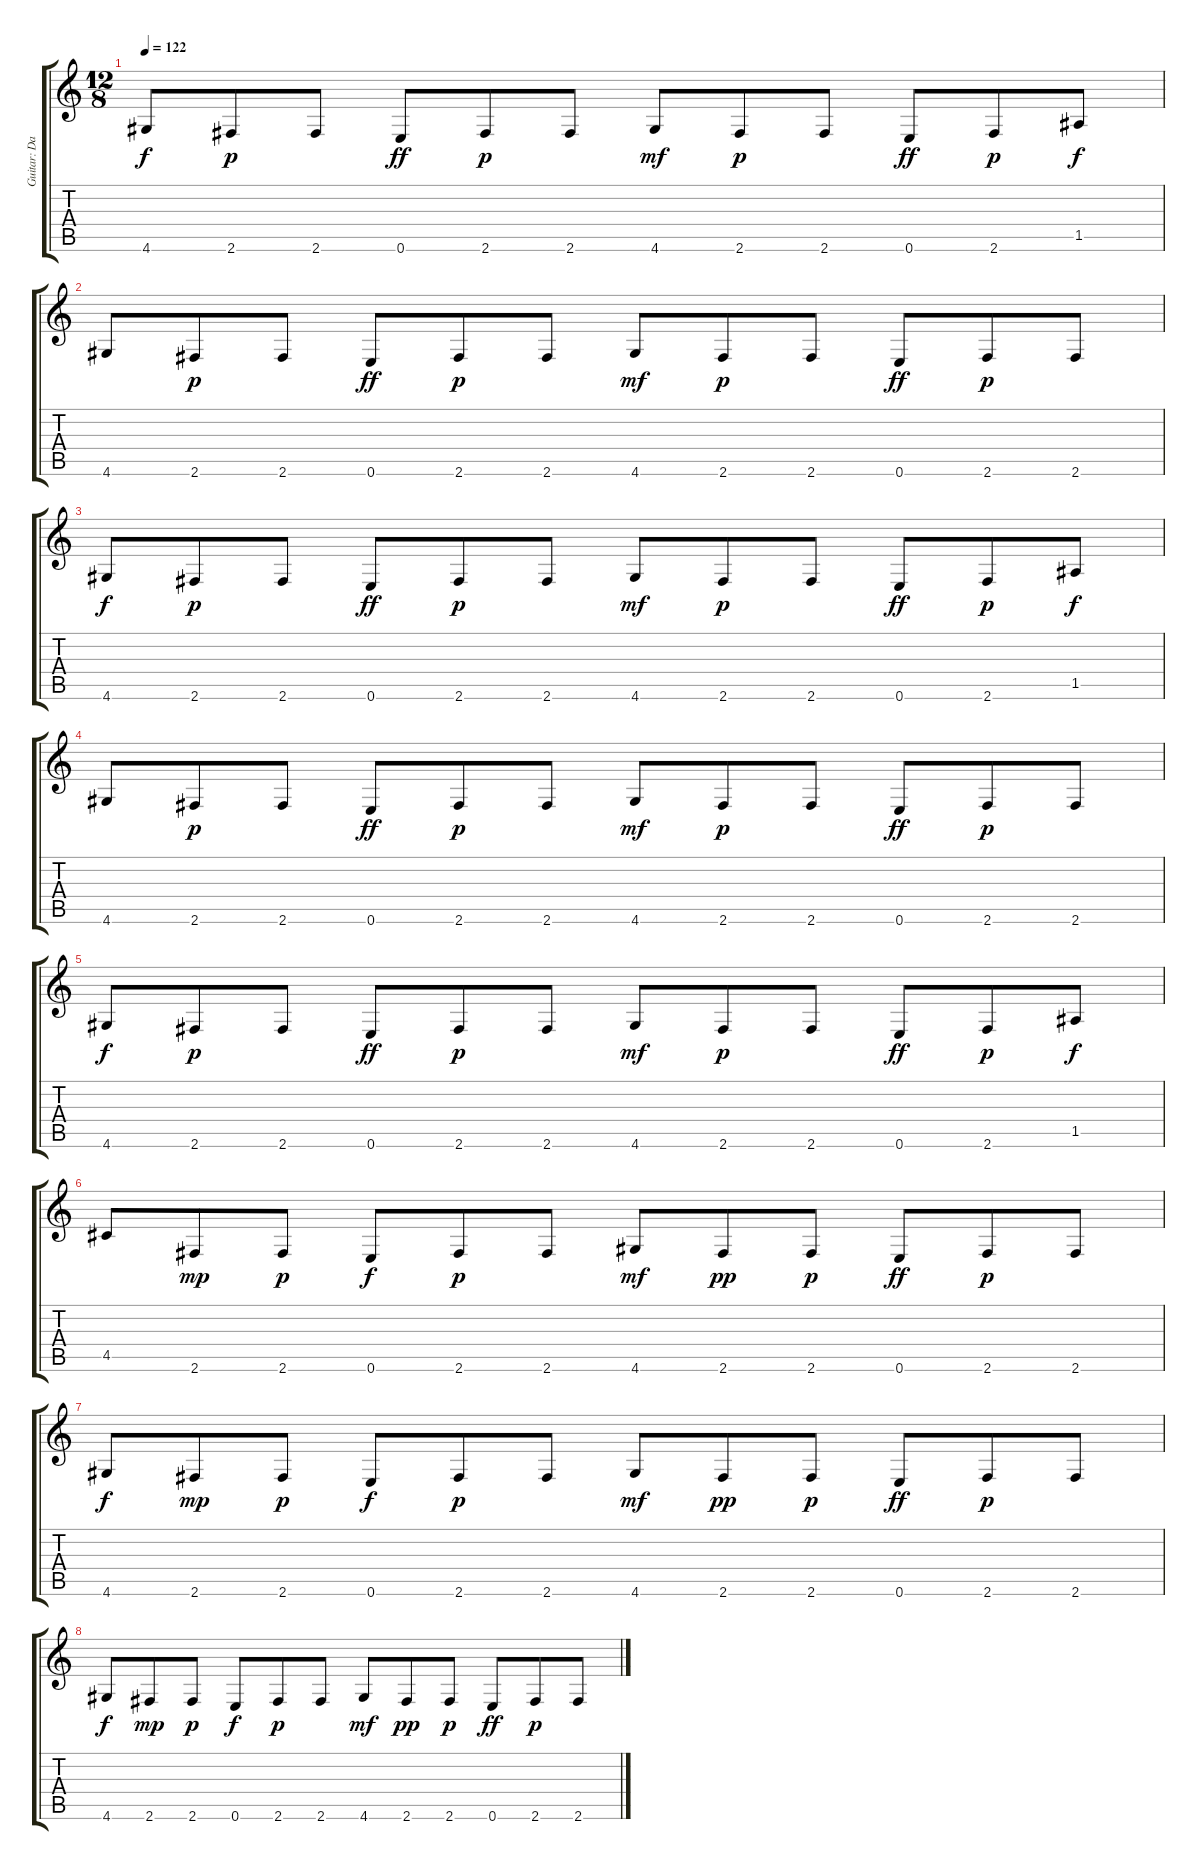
\track ("Guitar: Davey Johnstone" "Guitar: Da") {instrument electricguitarjazz}
\staff {score tabs}
\tuning (E4 B3 G3 D3 A2 E2) {hide}
\ts (12 8)
\tempo 122
\clef g2
\ks c
4.6.8{dy f} 2.6.8{dy p} 2.6.8 0.6.8{dy ff} 2.6.8{dy p} 2.6.8 4.6.8{dy mf} 2.6.8{dy p} 2.6.8 0.6.8{dy ff} 2.6.8{dy p} 1.5.8{dy f} |
4.6.8 2.6.8{dy p} 2.6.8 0.6.8{dy ff} 2.6.8{dy p} 2.6.8 4.6.8{dy mf} 2.6.8{dy p} 2.6.8 0.6.8{dy ff} 2.6.8{dy p} 2.6.8 |
4.6.8{dy f} 2.6.8{dy p} 2.6.8 0.6.8{dy ff} 2.6.8{dy p} 2.6.8 4.6.8{dy mf} 2.6.8{dy p} 2.6.8 0.6.8{dy ff} 2.6.8{dy p} 1.5.8{dy f} |
4.6.8 2.6.8{dy p} 2.6.8 0.6.8{dy ff} 2.6.8{dy p} 2.6.8 4.6.8{dy mf} 2.6.8{dy p} 2.6.8 0.6.8{dy ff} 2.6.8{dy p} 2.6.8 |
4.6.8{dy f} 2.6.8{dy p} 2.6.8 0.6.8{dy ff} 2.6.8{dy p} 2.6.8 4.6.8{dy mf} 2.6.8{dy p} 2.6.8 0.6.8{dy ff} 2.6.8{dy p} 1.5.8{dy f} |
4.5.8 2.6.8{dy mp} 2.6.8{dy p} 0.6.8{dy f} 2.6.8{dy p} 2.6.8 4.6.8{dy mf} 2.6.8{dy pp} 2.6.8{dy p} 0.6.8{dy ff} 2.6.8{dy p} 2.6.8 |
4.6.8{dy f} 2.6.8{dy mp} 2.6.8{dy p} 0.6.8{dy f} 2.6.8{dy p} 2.6.8 4.6.8{dy mf} 2.6.8{dy pp} 2.6.8{dy p} 0.6.8{dy ff} 2.6.8{dy p} 2.6.8 |
4.6.8{dy f} 2.6.8{dy mp} 2.6.8{dy p} 0.6.8{dy f} 2.6.8{dy p} 2.6.8 4.6.8{dy mf} 2.6.8{dy pp} 2.6.8{dy p} 0.6.8{dy ff} 2.6.8{dy p} 2.6.8
